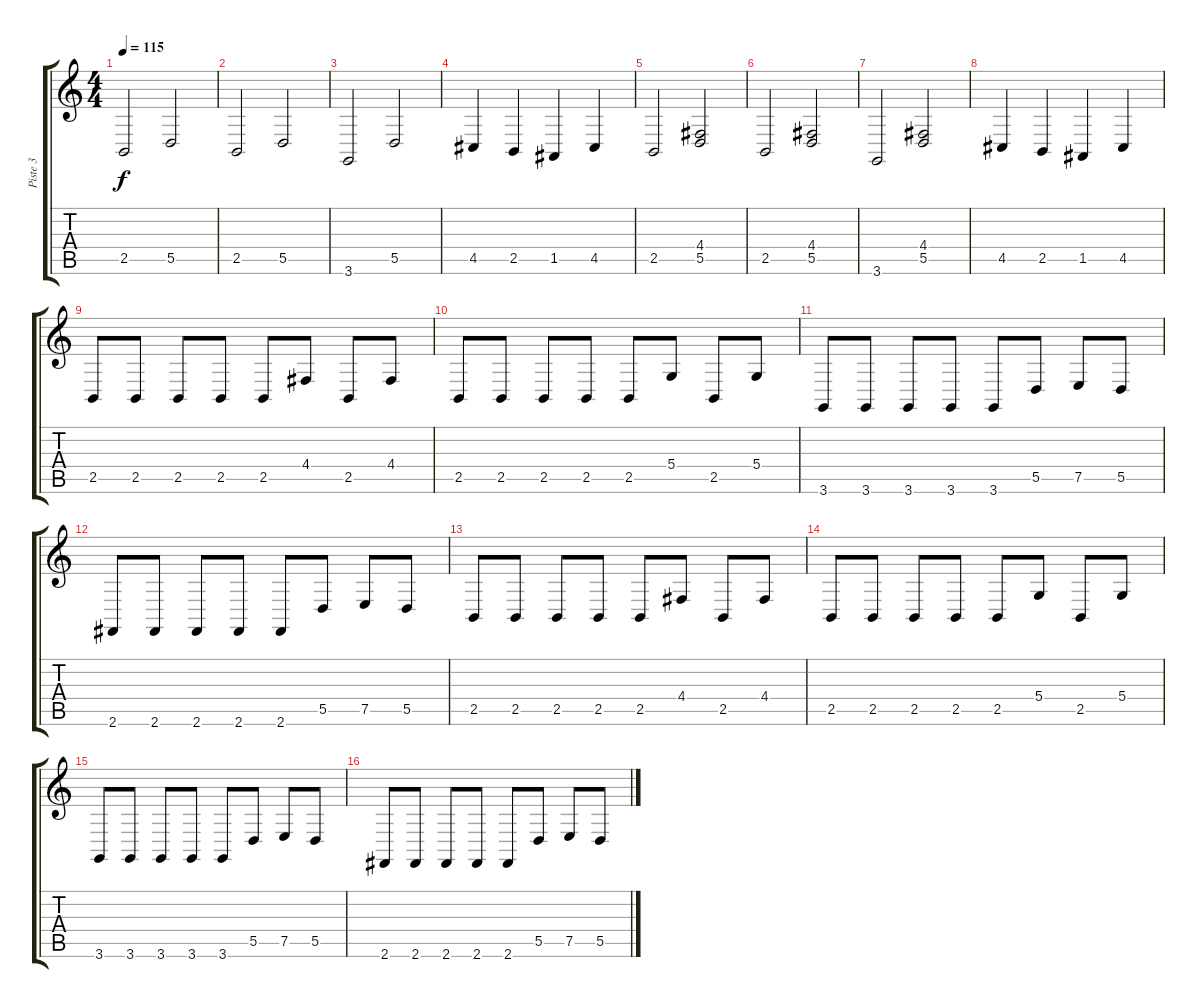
\track ("Piste 3" "Piste 3") {instrument vibraphone}
\staff {score tabs}
\tuning (E4 B3 G3 D3 A2 E2) {hide}
\ts (4 4)
\tempo 115
\clef g2
\ks c
2.5.2{dy f} 5.5.2 |
2.5.2 5.5.2 |
3.6.2 5.5.2 |
4.5.4 2.5.4 1.5.4 4.5.4 |
2.5.2 (4.4 5.5).2 |
2.5.2 (4.4 5.5).2 |
3.6.2 (4.4 5.5).2 |
4.5.4 2.5.4 1.5.4 4.5.4 |
2.5.8 2.5.8 2.5.8 2.5.8 2.5.8 4.4.8 2.5.8 4.4.8 |
2.5.8 2.5.8 2.5.8 2.5.8 2.5.8 5.4.8 2.5.8 5.4.8 |
3.6.8 3.6.8 3.6.8 3.6.8 3.6.8 5.5.8 7.5.8 5.5.8 |
2.6.8 2.6.8 2.6.8 2.6.8 2.6.8 5.5.8 7.5.8 5.5.8 |
2.5.8 2.5.8 2.5.8 2.5.8 2.5.8 4.4.8 2.5.8 4.4.8 |
2.5.8 2.5.8 2.5.8 2.5.8 2.5.8 5.4.8 2.5.8 5.4.8 |
3.6.8 3.6.8 3.6.8 3.6.8 3.6.8 5.5.8 7.5.8 5.5.8 |
2.6.8 2.6.8 2.6.8 2.6.8 2.6.8 5.5.8 7.5.8 5.5.8
